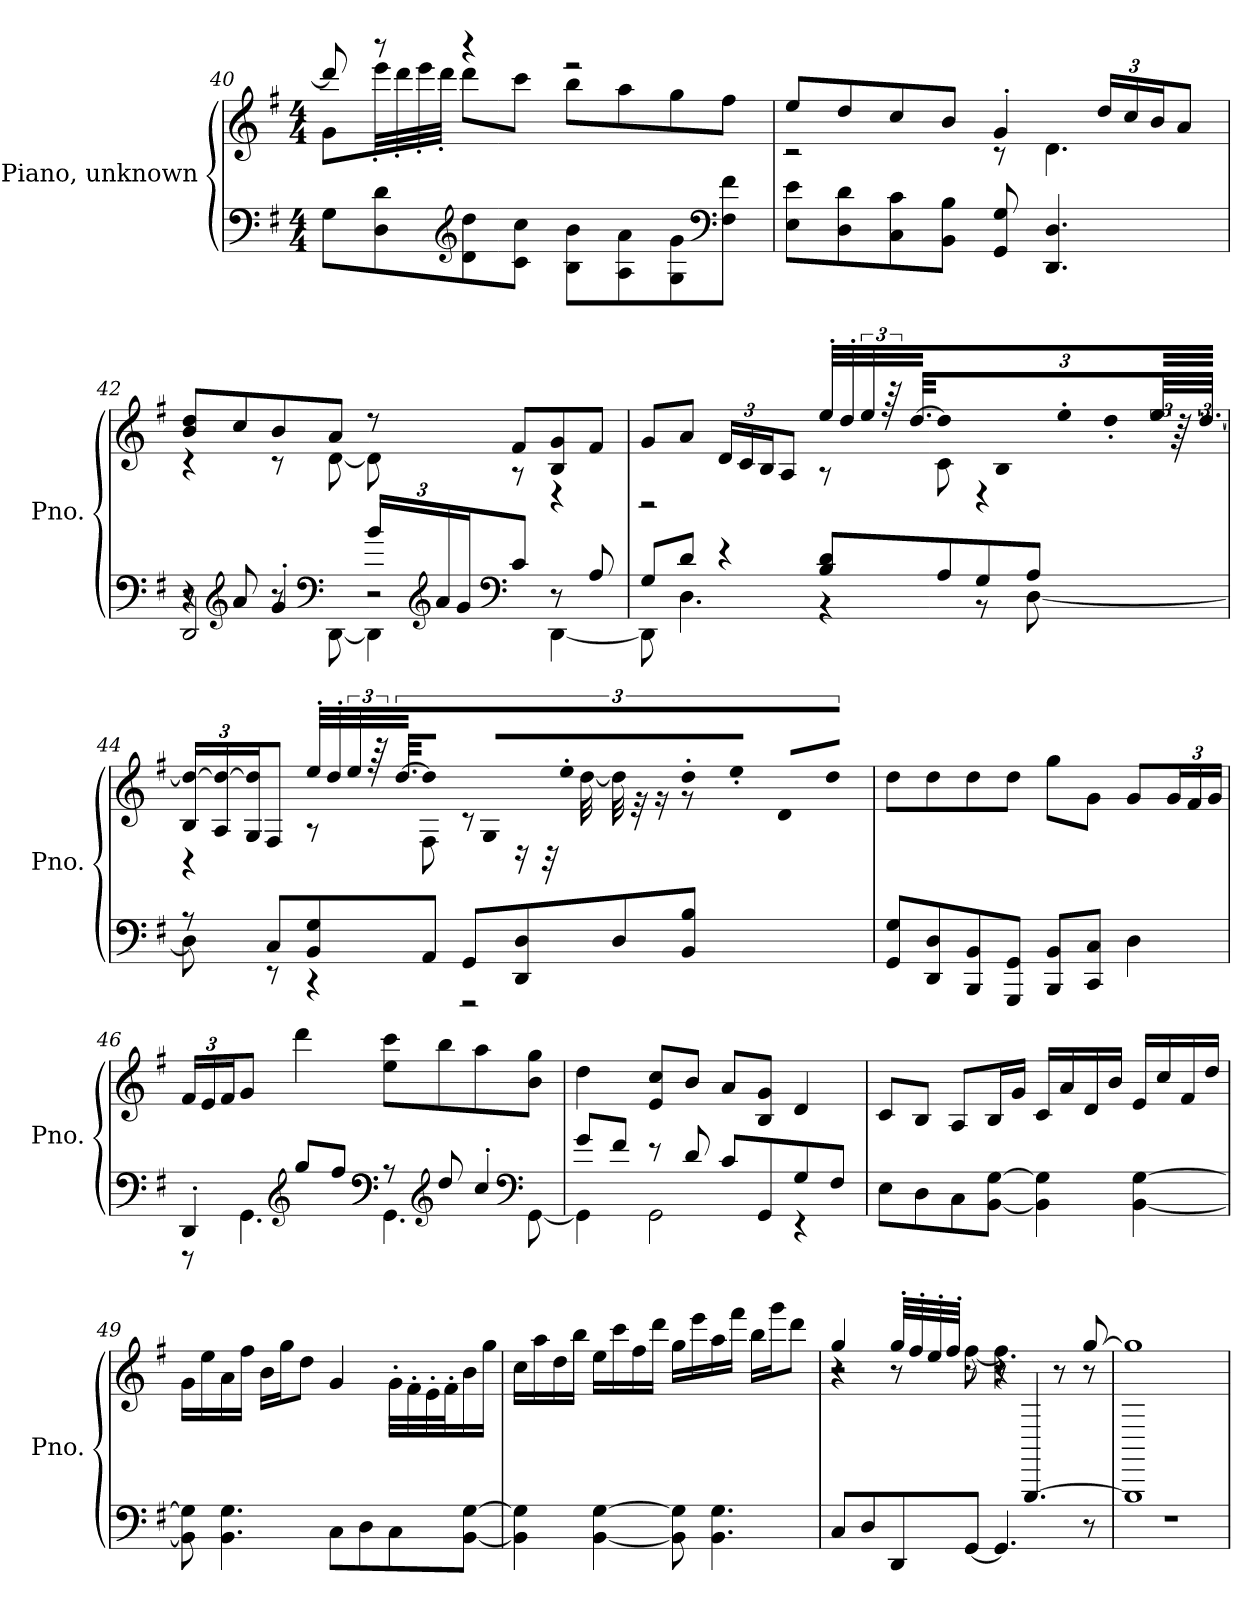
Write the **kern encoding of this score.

**kern	**kern
*part1	*part1
*staff2	*staff1
*I"Piano, unknown	*
*I'Pno.	*
!!LO:LB:g=z
*clefF4	*clefG2
*k[f#]	*k[f#]
*M4/4	*M4/4
=40	=40
*	*^
8G\L	8ddd/]	8g\L
8D\ 8d\	8r	32eee'\LL
.	.	32ddd'\
.	.	32eee'\
.	.	32ddd'\JJJ
*clefG2	*	*
8d\ 8dd\	4r	8ddd\L
8c\ 8cc\J	.	8ccc\J
8B\ 8b\L	2r	8bb\L
8A\ 8a\	.	8aa\
8G\ 8g\	.	8gg\
*clefF4	*	*
8F#\ 8f#\J	.	8ff#\J
=41	=41	=41
8E\ 8e\L	8ee/L	2r
8D\ 8d\	8dd/	.
8C\ 8c\	8cc/	.
8BB\ 8B\J	8b/J	.
8GG/ 8G/	4g'/	8r
4.DD/ 4.D/	.	4.d\
*	*Xbrackettup	*
.	24dd/LL	.
.	24cc/	.
.	24b/J	.
.	8a/J	.
!!LO:LB:g=z	!!
=42	=42	=42
*^	*	*
*	*^	*	*
8r	4r	2DD/	8b/ 8dd/L	4r
*clefG2	*	*	*	*
8a/	.	.	8cc/	.
4g'/	8r	.	8b/	8r
*clefF4	*	*	*	*
.	[8DD\	.	8a/J	[8d\
*Xbrackettup	*	*	*	*
24b/LL	4DD\]	2r	8r	8d\]
*clefG2	*	*	*	*
24a/	.	.	.	.
24g/J	.	.	.	.
*clefF4	*	*	*	*
8c/J	.	.	8f#/L	8r
8r	[4DD\	.	8B/ 8g/	4r
8A/	.	.	8f#/J	.
*	*v	*v	*	*
=43	=43	=43	=43
8G/L	8DD\]	8g/L	2r
8d/J	4.D\	8a/J	.
4r	.	24d/LL	.
.	.	24c/	.
.	.	24B/J	.
.	.	8A/J	.
8B/ 8d/L	4r	32ee'/LLL	8r
.	.	32dd'/	.
*	*	*brackettup	*
.	.	48ee/JJJ	.
.	.	96r	.
.	.	[48.dd/KKL	.
8A/	.	8dd/]	8c\
8G/	8r	8B/	4r
8A/J	[8D\	32ee'/LL	.
.	.	32dd'/	.
.	.	48ee/JJJ	.
.	.	96r	.
.	.	[48.dd/	.
!!LO:LB:g=z	!!
=44	=44	=44	=44
*	*	*Xbrackettup	*
8r	8D\]	24B/ 24dd/_LL	4r
.	.	24A/ 24dd/_	.
.	.	24G/ 24dd/]J	.
8C/L	8r	8F#/J	.
8BB/ 8G/	4r	32ee'/LLL	8r
.	.	32dd'/	.
*	*	*brackettup	*
.	.	48ee/JJJ	.
.	.	96r	.
.	.	[48.dd/KKL	.
8AA/J	.	8dd/J]	8F#\
8GG/L	2r	8G/L	8r
8DD/ 8D/	.	32ee'/LL	16r
.	.	32dd'/J	.
.	.	16ee'/JJ	32r
.	.	.	[32dd\
8D/	.	8d/L	32dd\]
.	.	.	32r
.	.	.	16r
8BB/ 8B/J	.	8dd/J	8r
*v	*v	*	*
*	*v	*v
=45	=45
8GG/ 8G/L	8dd\L
8DD/ 8D/	8dd\
8BBB/ 8BB/	8dd\
8GGG/ 8GG/J	8dd\J
8BBB/ 8BB/L	8gg\L
8CC/ 8C/J	8g\J
4D\	8g/L
*	*Xbrackettup
.	24g/L
.	24f#/
.	24g/JJ
!!LO:LB:g=z
=46	=46
*^	*
4DD'/	8r	24f#/LL
.	.	24e/
.	.	24f#/J
.	4.GG\	8g/J
*clefG2	*	*
8gg/L	.	4ddd\
8ff#/J	.	.
*clefF4	*	*
8r	4.GG\	8ee\ 8ccc\L
*clefG2	*	*
8dd/	.	8bb\
4cc'/	.	8aa\
*clefF4	*	*
.	[8GG\	8b\ 8gg\J
=47	=47	=47
8g/L	4GG\]	4dd\
8f#/J	.	.
8r	2GG\	8e/ 8cc/L
8d/	.	8b/J
8c/L	.	8a/L
8GG/	.	8B/ 8g/J
8G/	4r	4d/
8F#/J	.	.
*v	*v	*
=48	=48
8E\L	8c/L
8D\	8B/J
8C\	8A/L
[8BB\ [8G\J	16B/L
.	16g/JJ
4BB\] 4G\]	16c/LL
.	16a/
.	16d/
.	16b/JJ
[4BB\ [4G\	16e/LL
.	16cc/
.	16f#/
.	16dd/JJ
!!LO:PB:g=z
=49	=49
8BB\] 8G\]	16g\LL
.	16ee\
4.BB\ 4.G\	16a\
.	16ff#\JJ
.	16b\LL
.	16gg\J
.	8dd\J
8C\L	4g/
8D\	.
8C\	32g'\LLL
.	32f#'\
.	32e'\
.	32f#'\J
[8BB\ [8G\J	16b\
.	16gg\JJ
=50	=50
4BB\] 4G\]	16cc\LL
.	16aa\
.	16dd\
.	16bb\JJ
[4BB\ [4G\	16ee\LL
.	16ccc\
.	16ff#\
.	16ddd\JJ
8BB\] 8G\]	16gg\LL
.	16eee\
4.BB\ 4.G\	16aa\
.	16fff#\JJ
.	16bb\LL
.	16ggg\J
.	8ddd\J
=51	=51
*	*^
*	*	*^
8C/L	4gg/	4r	2r
8D/	.	.	.
8DD/	32gg'/LLL	8r	.
.	32ff#'/	.	.
.	32ee'/	.	.
.	32ff#'/JJJ	.	.
[8GG/J	8r	[8ff#\	.
4.GG/]	4r	4.ff#\]	8r
.	.	.	[4.GGG/
.	8r	.	.
8r	[8gg/	8r	.
*	*	*v	*v
!!LO:LB:g=z
=52	=52	=52
1r	1gg]	1GGG]
*	*v	*v
=	=
*-	*-
